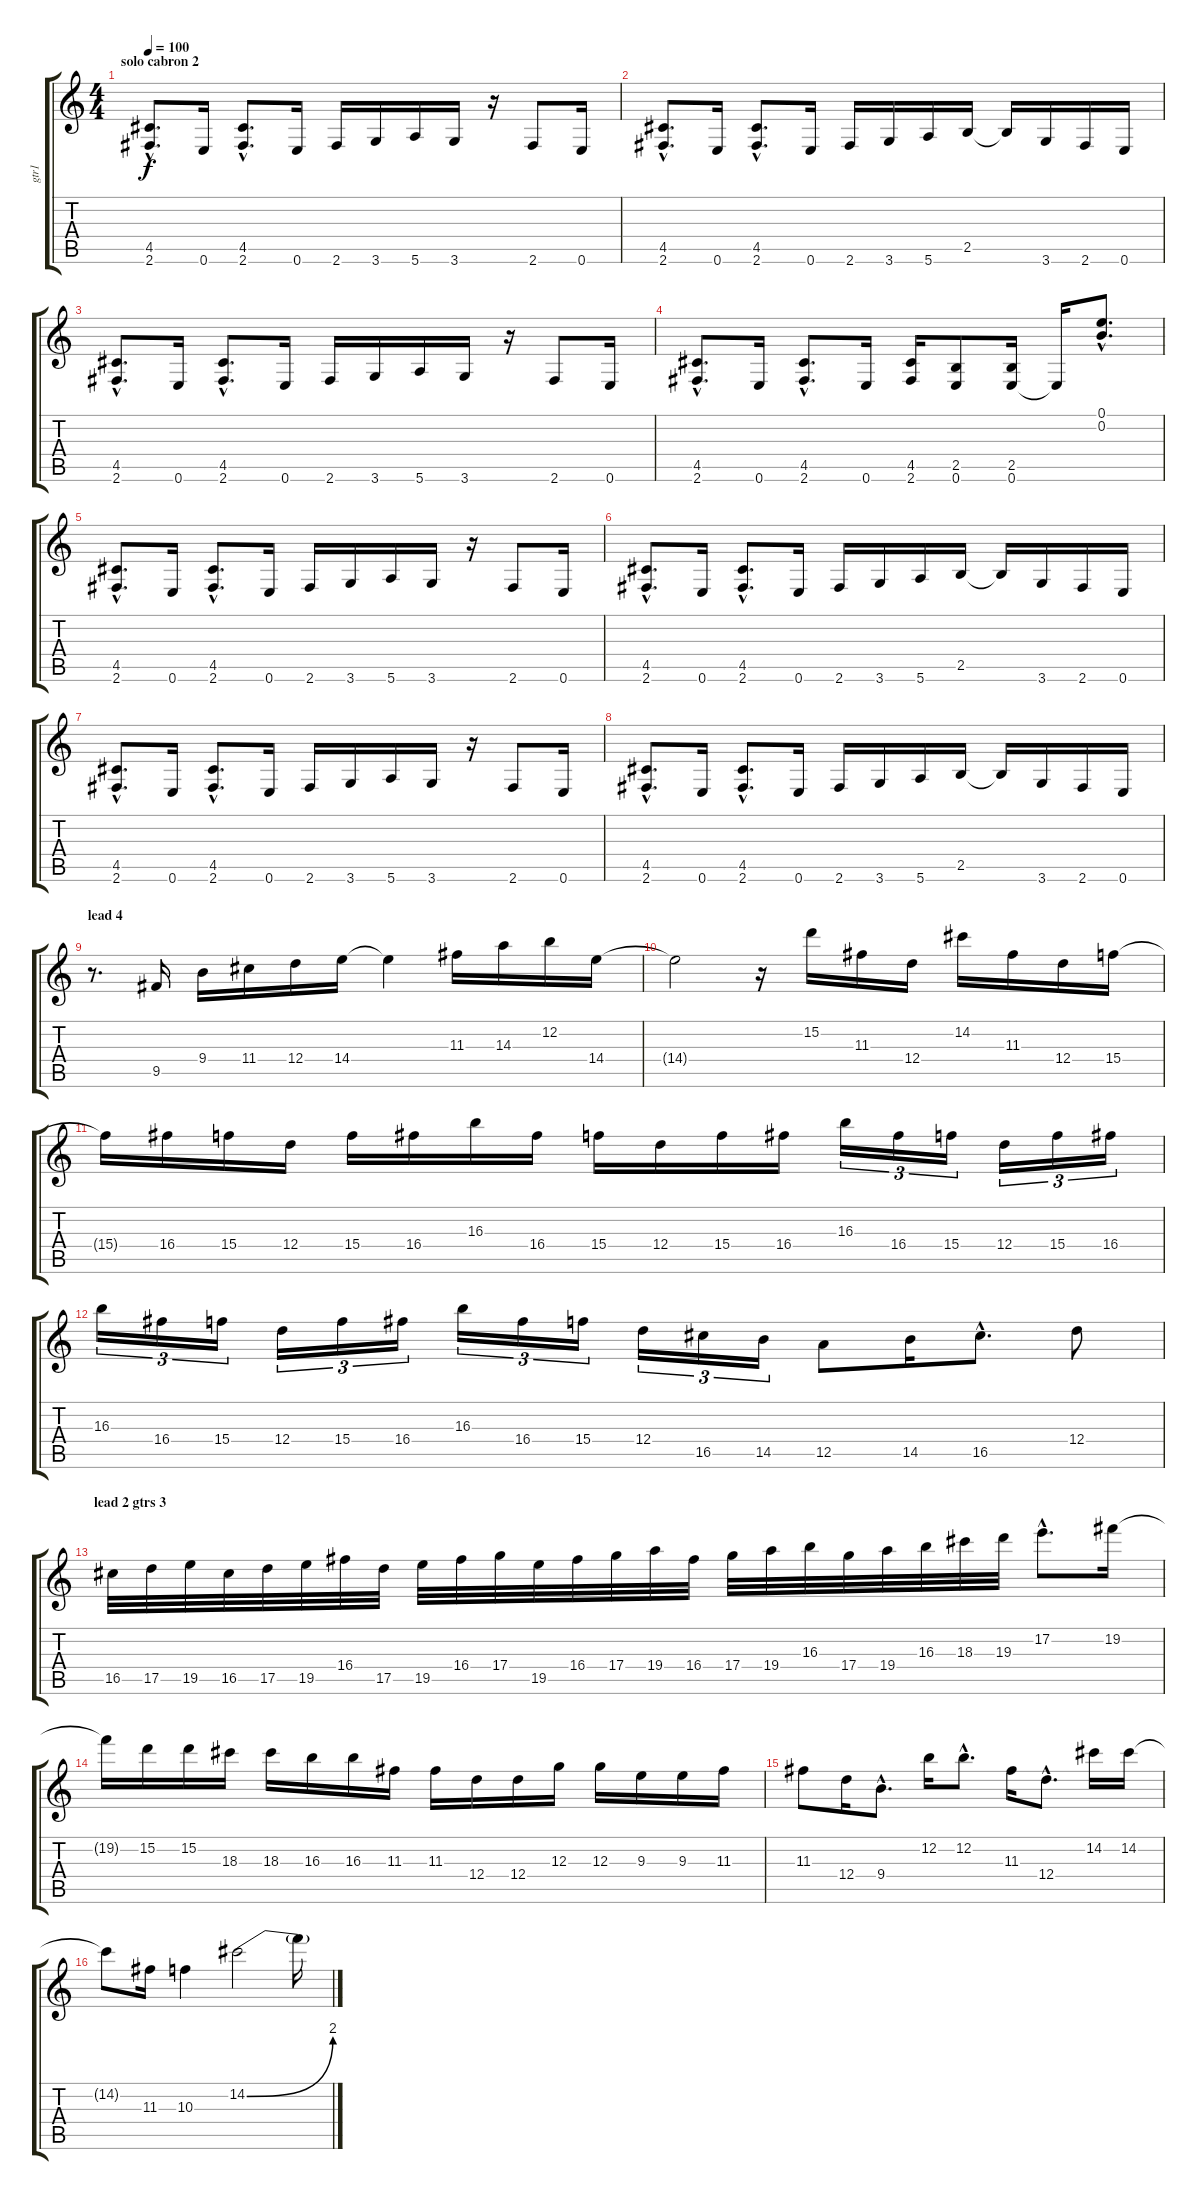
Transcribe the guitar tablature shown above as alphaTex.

\track ("gtr1 " "gtr1 ") {instrument distortionguitar}
\staff {score tabs}
\tuning (E4 B3 G3 D3 A2 E2) {hide}
\ts (4 4)
\section ("" "solo cabron 2")
\tempo 100
\clef g2
\ks c
(4.5{hac} 2.6{hac}).8{d dy f} 0.6.16 (4.5{hac} 2.6{hac}).8{d} 0.6.16 2.6.16 3.6.16 5.6.16 3.6.16 r.16 2.6.8 0.6.16 |
(4.5{hac} 2.6{hac}).8{d} 0.6.16 (4.5{hac} 2.6{hac}).8{d} 0.6.16 2.6.16 3.6.16 5.6.16 2.5.16 2.5{t}.16 3.6.16 2.6.16 0.6.16 |
(4.5{hac} 2.6{hac}).8{d} 0.6.16 (4.5{hac} 2.6{hac}).8{d} 0.6.16 2.6.16 3.6.16 5.6.16 3.6.16 r.16 2.6.8 0.6.16 |
(4.5{hac} 2.6{hac}).8{d} 0.6.16 (4.5{hac} 2.6{hac}).8{d} 0.6.16 (4.5 2.6).16 (2.5 0.6).8 (2.5 0.6).16 0.6{t}.16 (0.1{hac} 0.2{hac}).8{d} |
(4.5{hac} 2.6{hac}).8{d} 0.6.16 (4.5{hac} 2.6{hac}).8{d} 0.6.16 2.6.16 3.6.16 5.6.16 3.6.16 r.16 2.6.8 0.6.16 |
(4.5{hac} 2.6{hac}).8{d} 0.6.16 (4.5{hac} 2.6{hac}).8{d} 0.6.16 2.6.16 3.6.16 5.6.16 2.5.16 2.5{t}.16 3.6.16 2.6.16 0.6.16 |
(4.5{hac} 2.6{hac}).8{d} 0.6.16 (4.5{hac} 2.6{hac}).8{d} 0.6.16 2.6.16 3.6.16 5.6.16 3.6.16 r.16 2.6.8 0.6.16 |
(4.5{hac} 2.6{hac}).8{d} 0.6.16 (4.5{hac} 2.6{hac}).8{d} 0.6.16 2.6.16 3.6.16 5.6.16 2.5.16 2.5{t}.16 3.6.16 2.6.16 0.6.16 |
\section ("" "lead 4")
r.8{d} 9.5.16 9.4.16 11.4.16 12.4.16 14.4.16 14.4{t}.4 11.3.16 14.3.16 12.2.16 14.4.16 |
14.4{t}.2 r.16 15.2.16 11.3.16 12.4.16 14.2.16 11.3.16 12.4.16 15.4.16 |
15.4{t}.16 16.4.16 15.4.16 12.4.16 15.4.16 16.4.16 16.3.16 16.4.16 15.4.16 12.4.16 15.4.16 16.4.16 16.3.16{tu (3 2)} 16.4.16{tu (3 2)} 15.4.16{tu (3 2)} 12.4.16{tu (3 2)} 15.4.16{tu (3 2)} 16.4.16{tu (3 2)} |
16.3.16{tu (3 2)} 16.4.16{tu (3 2)} 15.4.16{tu (3 2)} 12.4.16{tu (3 2)} 15.4.16{tu (3 2)} 16.4.16{tu (3 2)} 16.3.16{tu (3 2)} 16.4.16{tu (3 2)} 15.4.16{tu (3 2)} 12.4.16{tu (3 2)} 16.5.16{tu (3 2)} 14.5.16{tu (3 2)} 12.5.8 14.5.16 16.5{hac}.8{d} 12.4.8 |
\section ("" "lead 2 gtrs 3")
16.5.32 17.5.32 19.5.32 16.5.32 17.5.32 19.5.32 16.4.32 17.5.32 19.5.32 16.4.32 17.4.32 19.5.32 16.4.32 17.4.32 19.4.32 16.4.32 17.4.32 19.4.32 16.3.32 17.4.32 19.4.32 16.3.32 18.3.32 19.3.32 17.2{hac}.8{d} 19.2.16 |
19.2{t}.16 15.2.16 15.2.16 18.3.16 18.3.16 16.3.16 16.3.16 11.3.16 11.3.16 12.4.16 12.4.16 12.3.16 12.3.16 9.3.16 9.3.16 11.3.16 |
11.3.8 12.4.16 9.4{hac}.8{d} 12.2.16 12.2{hac}.8{d} 11.3.16 12.4{hac}.8{d} 14.2.16 14.2.16 |
14.2{t}.8 11.3.16 10.3.4 14.2{be (bend 0 0 60 8)}.2 14.2{t}.16
